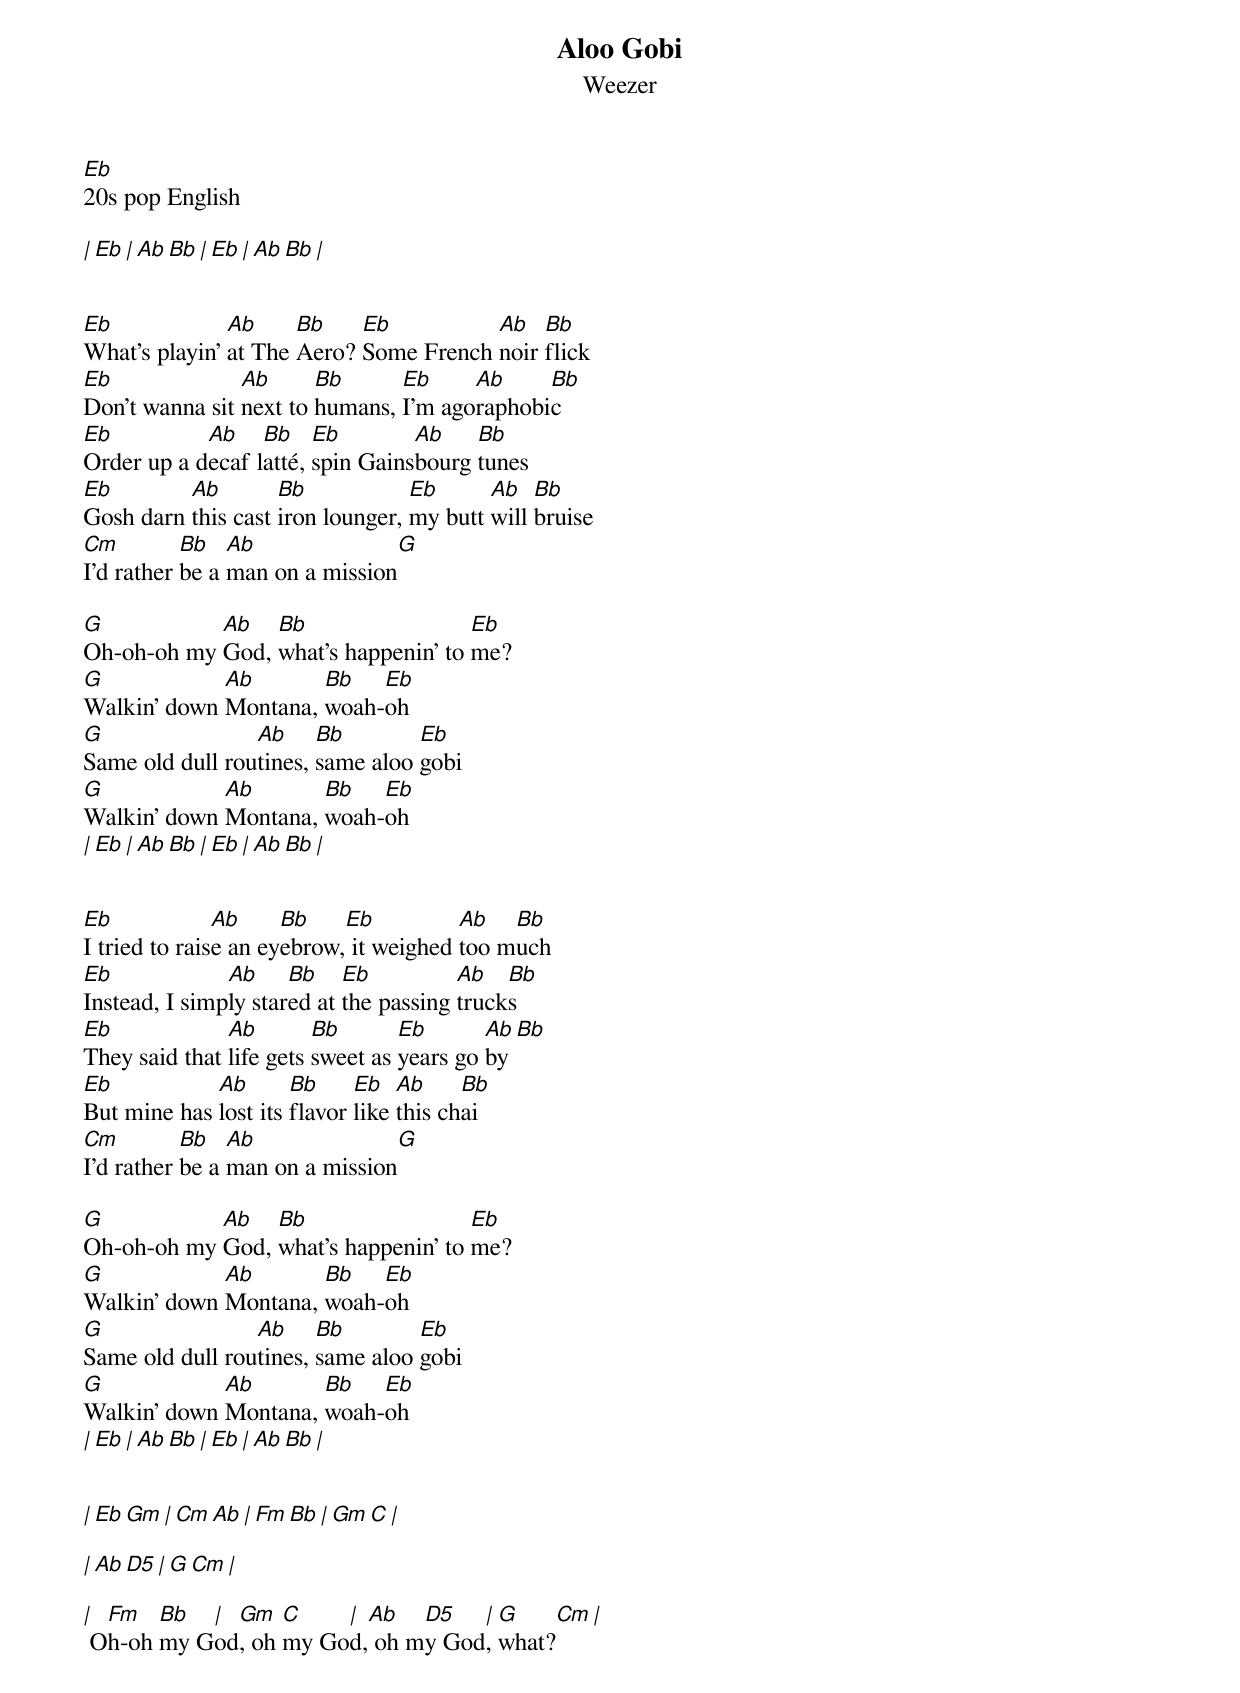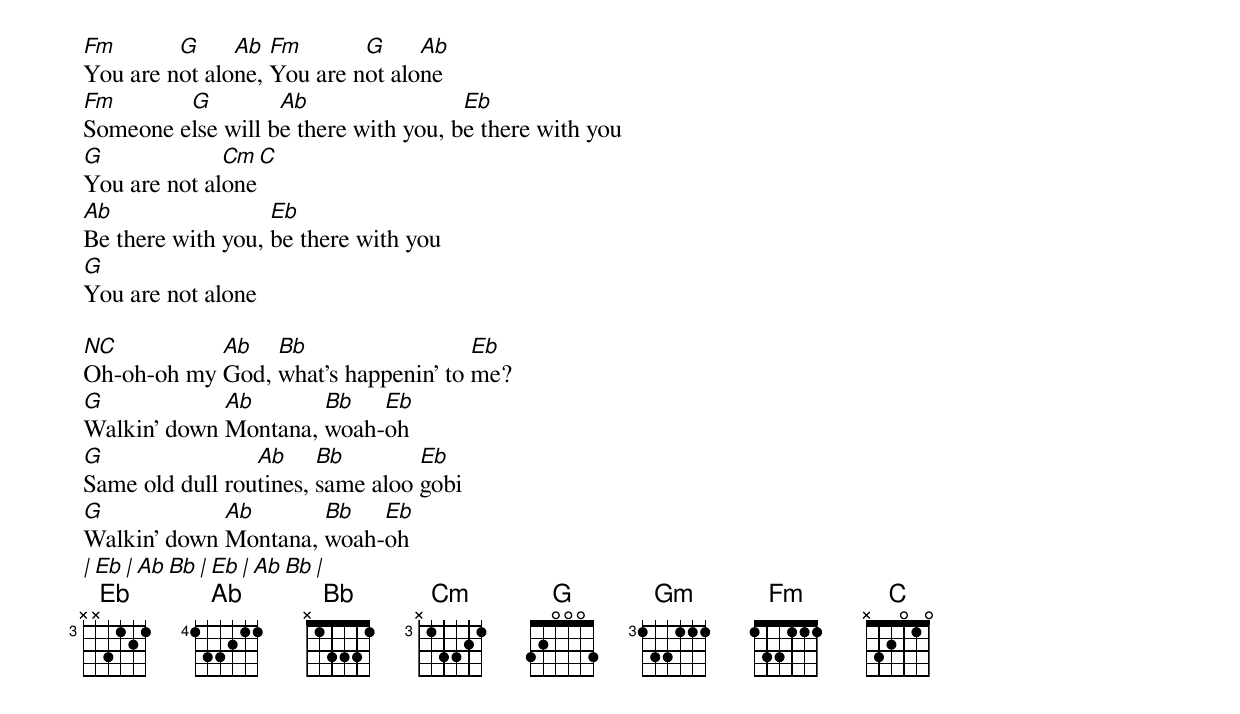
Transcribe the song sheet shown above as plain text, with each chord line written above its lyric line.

Aloo Gobi
Weezer
Eb
20s pop English

| Eb    | Ab  Bb  | Eb    | Ab  Bb  |


Eb             Ab     Bb    Eb          Ab   Bb
What's playin' at The Aero? Some French noir flick
Eb              Ab      Bb      Eb     Ab     Bb
Don't wanna sit next to humans, I'm agoraphobic
Eb          Ab    Bb    Eb        Ab    Bb
Order up a decaf latté, spin Gainsbourg tunes
Eb        Ab        Bb            Eb      Ab   Bb
Gosh darn this cast iron lounger, my butt will bruise
Cm         Bb   Ab              G
I'd rather be a man on a mission

G           Ab   Bb                  Eb
Oh-oh-oh my God, what's happenin' to me?
G            Ab       Bb   Eb
Walkin' down Montana, woah-oh
G                Ab     Bb        Eb
Same old dull routines, same aloo gobi
G            Ab       Bb   Eb
Walkin' down Montana, woah-oh
| Eb    | Ab  Bb  | Eb    | Ab  Bb  |


Eb             Ab     Bb    Eb          Ab   Bb
I tried to raise an eyebrow, it weighed too much
Eb             Ab     Bb    Eb          Ab   Bb
Instead, I simply stared at the passing trucks
Eb             Ab        Bb       Eb       Ab  Bb
They said that life gets sweet as years go by
Eb           Ab       Bb     Eb   Ab     Bb
But mine has lost its flavor like this chai
Cm         Bb   Ab              G
I'd rather be a man on a mission

G           Ab   Bb                  Eb
Oh-oh-oh my God, what's happenin' to me?
G            Ab       Bb   Eb
Walkin' down Montana, woah-oh
G                Ab     Bb        Eb
Same old dull routines, same aloo gobi
G            Ab       Bb   Eb
Walkin' down Montana, woah-oh
| Eb    | Ab  Bb  | Eb    | Ab  Bb  |


| Eb   Gm   | Cm   Ab  | Fm   Bb  | Gm   C   |

| Ab   D5   | G    Cm  |

| Fm   Bb  | Gm   C    | Ab   D5   | G    Cm  |
 Oh-oh my God, oh my God, oh my God, what?

Fm       G     Ab  Fm       G     Ab
You are not alone, You are not alone
Fm       G         Ab                 Eb
Someone else will be there with you, be there with you
G             Cm  C
You are not alone
Ab                 Eb
Be there with you, be there with you
G
You are not alone

(NC)        Ab   Bb                  Eb
Oh-oh-oh my God, what's happenin' to me?
G            Ab       Bb   Eb
Walkin' down Montana, woah-oh
G                Ab     Bb        Eb
Same old dull routines, same aloo gobi
G            Ab       Bb   Eb
Walkin' down Montana, woah-oh
| Eb    | Ab  Bb  | Eb    | Ab  Bb  |
